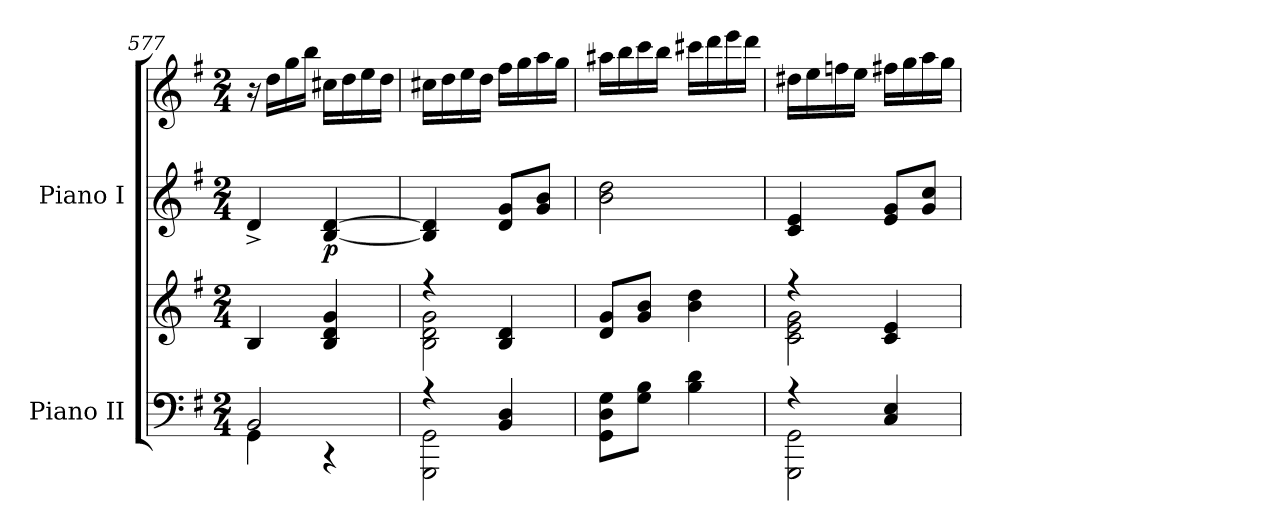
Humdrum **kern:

**kern	**kern	**kern	**kern	**dynam
*part2	*part2	*part1	*part1	*part1
*staff4	*staff3	*staff2	*staff1	*staff1/2
*I"Piano II	*	*I"Piano I	*	*
*I'Pno. II	*	*I'Pno. I	*	*
*clefF4	*clefG2	*clefG2	*clefG2	*
*k[f#]	*k[f#]	*k[f#]	*k[f#]	*
*M2/4	*M2/4	*M2/4	*M2/4	*
=577	=577	=577	=577	=577
*^	*	*	*	*
2BB!/	4GG!\	4B!/	4d^/	16r	.
.	.	.	.	16dd\LL	.
.	.	.	.	16gg\	.
.	.	.	.	16bb\JJ	.
!	!	!	!	!	!LO:DY:b=2
.	4r	4B!/ 4d!/ 4g!/	[4B/ [4d/	16cc#X\LL	p
.	.	.	.	16dd\	.
.	.	.	.	16ee\	.
.	.	.	.	16dd\JJ	.
!!LO:PB:g=z
=578	=578	=578	=578	=578	=578
*	*	*^	*	*	*
4r	2GGG!\ 2GG!\	4r	2B!\ 2d!\ 2g!\	4B/] 4d/]	16cc#X\LL	.
.	.	.	.	.	16dd\	.
.	.	.	.	.	16ee\	.
.	.	.	.	.	16dd\JJ	.
4BB!/ 4D!/	.	4B!/ 4d!/	.	8d/ 8g/L	16ff#\LL	.
.	.	.	.	.	16gg\	.
.	.	.	.	8g/ 8b/J	16aa\	.
.	.	.	.	.	16gg\JJ	.
*v	*v	*	*	*	*	*
*	*v	*v	*	*	*
=579	=579	=579	=579	=579
8GG!\ 8D!\ 8G!\L	8d!/ 8g!/L	2b\ 2dd\	16aa#X\LL	.
.	.	.	16bb\	.
8G!\ 8B!\J	8g!/ 8b!/J	.	16ccc\	.
.	.	.	16bb\JJ	.
4B!\ 4d!\	4b!\ 4dd!\	.	16ccc#X\LL	.
.	.	.	16ddd\	.
.	.	.	16eee\	.
.	.	.	16ddd\JJ	.
=580	=580	=580	=580	=580
*^	*^	*	*	*
4r	2GGG!\ 2GG!\	4r	2c!\ 2e!\ 2g!\	4c/ 4e/	16dd#X\LL	.
.	.	.	.	.	16ee\	.
.	.	.	.	.	16ffn\	.
.	.	.	.	.	16ee\JJ	.
4C!/ 4E!/	.	4c!/ 4e!/	.	8e/ 8g/L	16ff#X\LL	.
.	.	.	.	.	16gg\	.
.	.	.	.	8g/ 8cc/J	16aa\	.
.	.	.	.	.	16gg\JJ	.
*v	*v	*	*	*	*	*
*	*v	*v	*	*	*
=	=	=	=	=
*-	*-	*-	*-	*-
